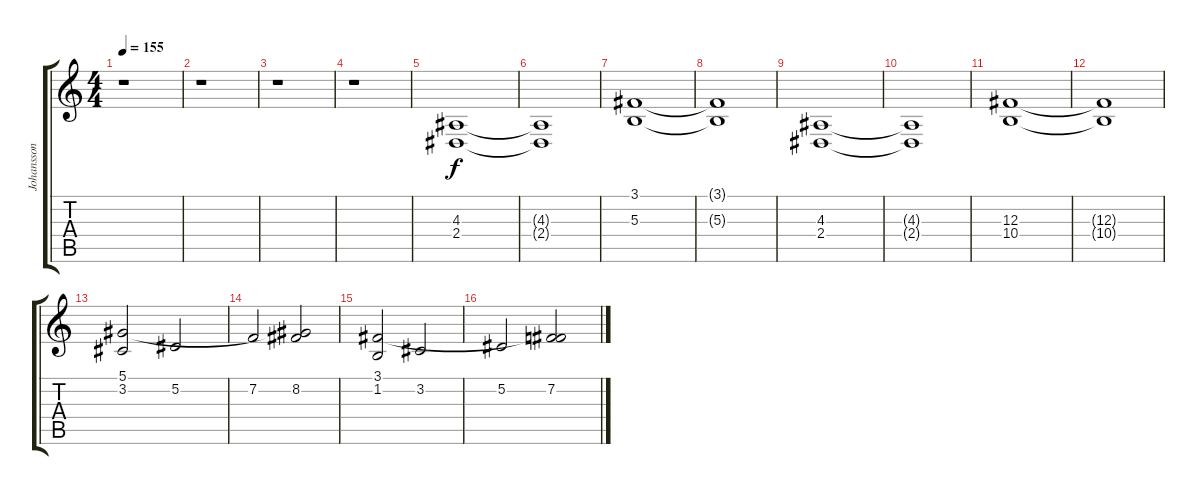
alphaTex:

\track ("Johansson - Strings" "Johansson ") {instrument stringensemble1}
\staff {score tabs}
\tuning (Eb4 Bb3 Gb3 Db3 Ab2 Eb2) {hide}
\ts (4 4)
\tempo 155
\clef g2
\ks c
r.1{dy f} |
r.1 |
r.1 |
r.1 |
(4.3 2.4).1{volume 10 instrument stringensemble1} |
(4.3{t} 2.4{t}).1 |
(3.1 5.3).1{instrument stringensemble1} |
(3.1{t} 5.3{t}).1 |
(4.3 2.4).1{volume 10 instrument stringensemble1} |
(4.3{t} 2.4{t}).1 |
(12.3 10.4).1{instrument stringensemble1} |
(12.3{t} 10.4{t}).1 |
(5.1 3.2).2{volume 10 instrument stringensemble1} 5.2.2 |
7.2.2 (5.1{t} 8.2).2 |
(3.1 1.2).2 3.2.2 |
5.2.2 (3.1{t} 7.2).2
